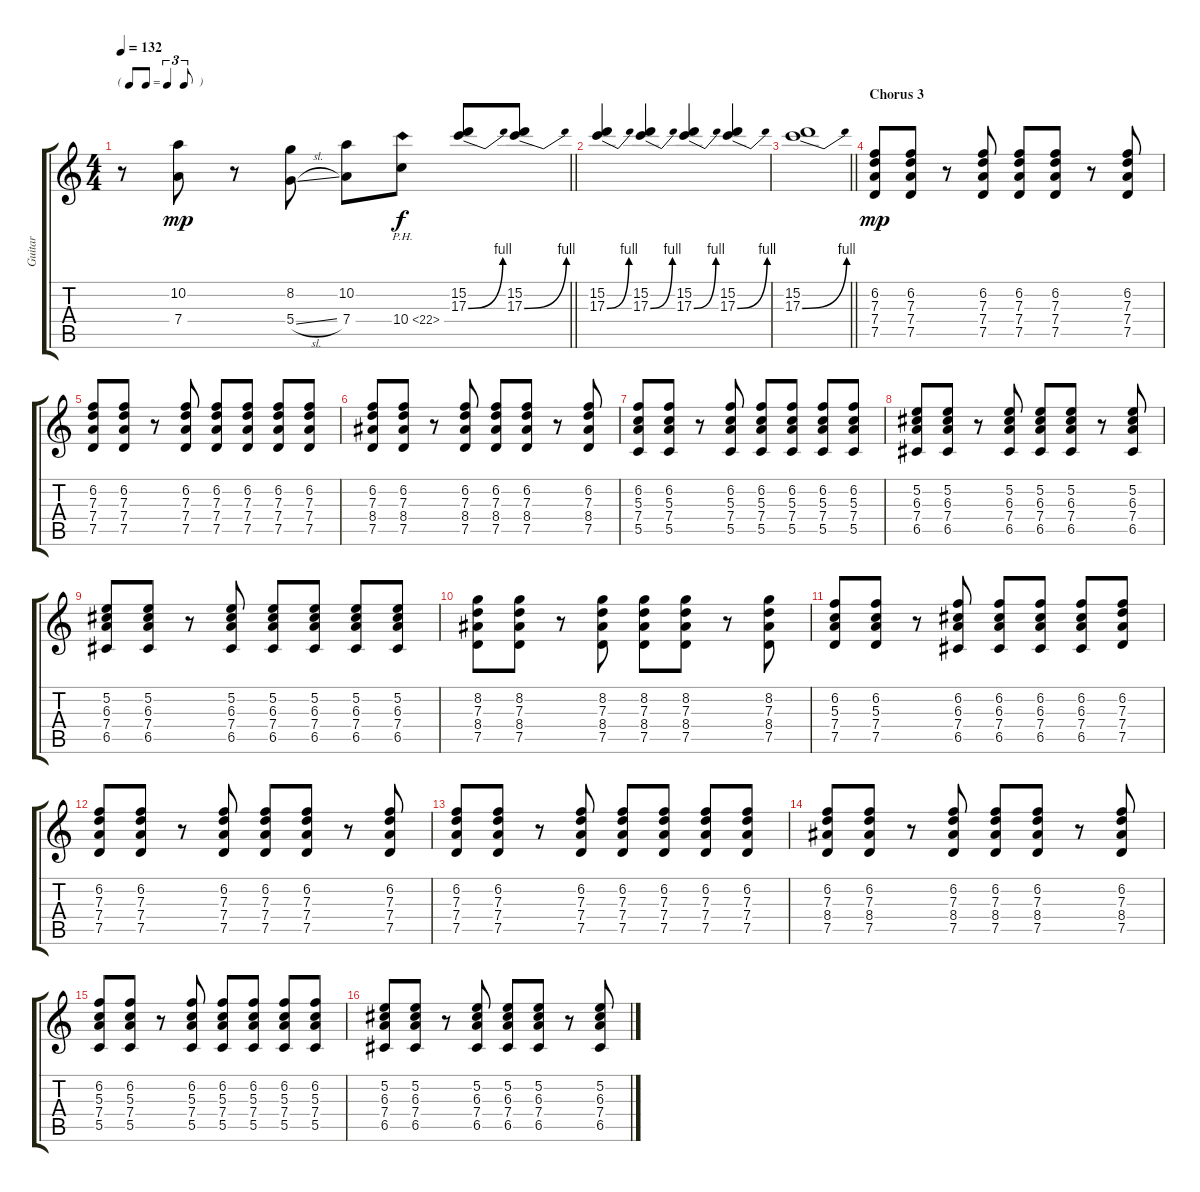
\track ("Guitar" "Guitar") {instrument distortionguitar}
\staff {score tabs}
\tuning (E4 B3 G3 D3 G2 D2) {hide}
\ts (4 4)
\tf triplet8th
\tempo 132
\clef g2
\barLineRight lightlight
\ks c
r.8{dy mp} (10.2 7.4).8 r.8 (8.2 5.4{sl}).8 (10.2 7.4).8 10.4{ph 12}.8{dy f} (15.2 17.3{be (bend 0 0 60 4)}).8{beam Up} (15.2 17.3{be (bend 0 0 60 4)}).8{beam Up} |
(15.2 17.3{be (bend 0 0 60 4)}).4{beam Up} (15.2 17.3{be (bend 0 0 60 4)}).4{beam Up} (15.2 17.3{be (bend 0 0 60 4)}).4{beam Up} (15.2 17.3{be (bend 0 0 60 4)}).4{beam Up} |
\barLineRight lightlight
(15.2 17.3{be (bend 0 0 60 4)}).1{beam Up} |
\section ("" "Chorus 3")
(6.2 7.3 7.4 7.5).8{dy mp instrument distortionguitar} (6.2 7.3 7.4 7.5).8 r.8 (6.2 7.3 7.4 7.5).8 (6.2 7.3 7.4 7.5).8 (6.2 7.3 7.4 7.5).8 r.8 (6.2 7.3 7.4 7.5).8 |
(6.2 7.3 7.4 7.5).8 (6.2 7.3 7.4 7.5).8 r.8 (6.2 7.3 7.4 7.5).8 (6.2 7.3 7.4 7.5).8 (6.2 7.3 7.4 7.5).8 (6.2 7.3 7.4 7.5).8 (6.2 7.3 7.4 7.5).8 |
(6.2 7.3 8.4 7.5).8 (6.2 7.3 8.4 7.5).8 r.8 (6.2 7.3 8.4 7.5).8 (6.2 7.3 8.4 7.5).8 (6.2 7.3 8.4 7.5).8 r.8 (6.2 7.3 8.4 7.5).8 |
(6.2 5.3 7.4 5.5).8 (6.2 5.3 7.4 5.5).8 r.8 (6.2 5.3 7.4 5.5).8 (6.2 5.3 7.4 5.5).8 (6.2 5.3 7.4 5.5).8 (6.2 5.3 7.4 5.5).8 (6.2 5.3 7.4 5.5).8 |
(5.2 6.3 7.4 6.5).8 (5.2 6.3 7.4 6.5).8 r.8 (5.2 6.3 7.4 6.5).8 (5.2 6.3 7.4 6.5).8 (5.2 6.3 7.4 6.5).8 r.8 (5.2 6.3 7.4 6.5).8 |
(5.2 6.3 7.4 6.5).8 (5.2 6.3 7.4 6.5).8 r.8 (5.2 6.3 7.4 6.5).8 (5.2 6.3 7.4 6.5).8 (5.2 6.3 7.4 6.5).8 (5.2 6.3 7.4 6.5).8 (5.2 6.3 7.4 6.5).8 |
(8.2 7.3 8.4 7.5).8 (8.2 7.3 8.4 7.5).8 r.8 (8.2 7.3 8.4 7.5).8 (8.2 7.3 8.4 7.5).8 (8.2 7.3 8.4 7.5).8 r.8 (8.2 7.3 8.4 7.5).8 |
(6.2 5.3 7.4 7.5).8 (6.2 5.3 7.4 7.5).8 r.8 (6.2 6.3 7.4 6.5).8 (6.2 6.3 7.4 6.5).8 (6.2 6.3 7.4 6.5).8 (6.2 6.3 7.4 6.5).8 (6.2 7.3 7.4 7.5).8 |
(6.2 7.3 7.4 7.5).8 (6.2 7.3 7.4 7.5).8 r.8 (6.2 7.3 7.4 7.5).8 (6.2 7.3 7.4 7.5).8 (6.2 7.3 7.4 7.5).8 r.8 (6.2 7.3 7.4 7.5).8 |
(6.2 7.3 7.4 7.5).8 (6.2 7.3 7.4 7.5).8 r.8 (6.2 7.3 7.4 7.5).8 (6.2 7.3 7.4 7.5).8 (6.2 7.3 7.4 7.5).8 (6.2 7.3 7.4 7.5).8 (6.2 7.3 7.4 7.5).8 |
(6.2 7.3 8.4 7.5).8 (6.2 7.3 8.4 7.5).8 r.8 (6.2 7.3 8.4 7.5).8 (6.2 7.3 8.4 7.5).8 (6.2 7.3 8.4 7.5).8 r.8 (6.2 7.3 8.4 7.5).8 |
(6.2 5.3 7.4 5.5).8 (6.2 5.3 7.4 5.5).8 r.8 (6.2 5.3 7.4 5.5).8 (6.2 5.3 7.4 5.5).8 (6.2 5.3 7.4 5.5).8 (6.2 5.3 7.4 5.5).8 (6.2 5.3 7.4 5.5).8 |
(5.2 6.3 7.4 6.5).8 (5.2 6.3 7.4 6.5).8 r.8 (5.2 6.3 7.4 6.5).8 (5.2 6.3 7.4 6.5).8 (5.2 6.3 7.4 6.5).8 r.8 (5.2 6.3 7.4 6.5).8
